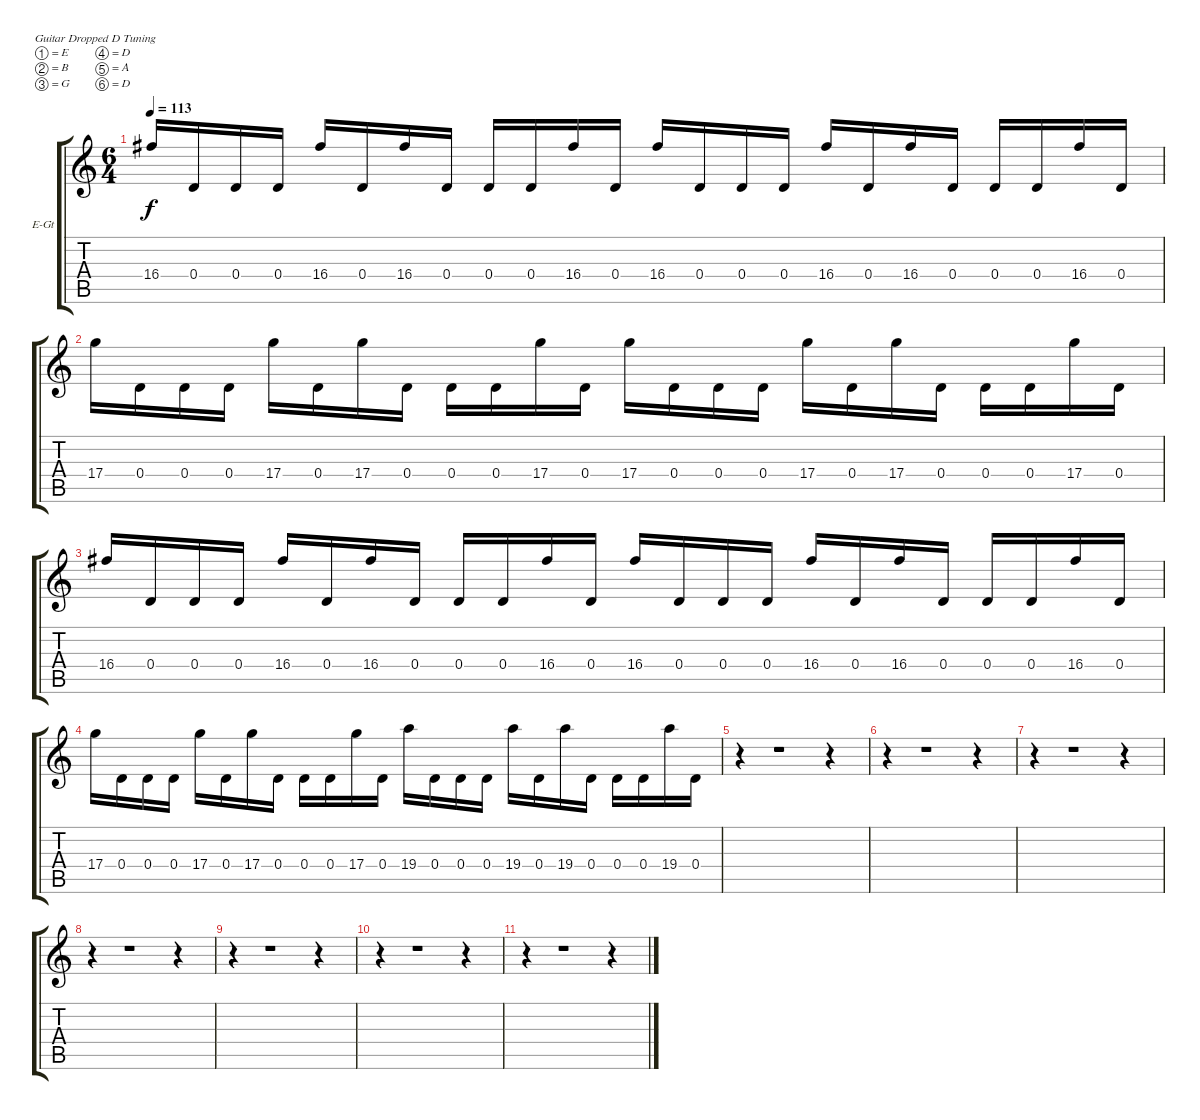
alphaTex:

\bracketExtendMode groupsimilarinstruments
\firstSystemTrackNameOrientation horizontal
\otherSystemsTrackNameOrientation horizontal
\track ("Track 6" "E-Gt") {instrument distortionguitar}
\staff {score tabs}
\tuning (E4 B3 G3 D3 A2 D2)
\ts (6 4)
\tempo 113
\clef g2
\ks c
16.4.16{dy f} 0.4.16 0.4.16 0.4.16 16.4.16 0.4.16 16.4.16 0.4.16 0.4.16 0.4.16 16.4.16 0.4.16 16.4.16 0.4.16 0.4.16 0.4.16 16.4.16 0.4.16 16.4.16 0.4.16 0.4.16 0.4.16 16.4.16 0.4.16 |
17.4.16 0.4.16 0.4.16 0.4.16 17.4.16 0.4.16 17.4.16 0.4.16 0.4.16 0.4.16 17.4.16 0.4.16 17.4.16 0.4.16 0.4.16 0.4.16 17.4.16 0.4.16 17.4.16 0.4.16 0.4.16 0.4.16 17.4.16 0.4.16 |
16.4.16 0.4.16 0.4.16 0.4.16 16.4.16 0.4.16 16.4.16 0.4.16 0.4.16 0.4.16 16.4.16 0.4.16 16.4.16 0.4.16 0.4.16 0.4.16 16.4.16 0.4.16 16.4.16 0.4.16 0.4.16 0.4.16 16.4.16 0.4.16 |
17.4.16 0.4.16 0.4.16 0.4.16 17.4.16 0.4.16 17.4.16 0.4.16 0.4.16 0.4.16 17.4.16 0.4.16 19.4.16 0.4.16 0.4.16 0.4.16 19.4.16 0.4.16 19.4.16 0.4.16 0.4.16 0.4.16 19.4.16 0.4.16 |
r.4 r.1 r.4 |
r.4 r.1 r.4 |
r.4 r.1 r.4 |
r.4 r.1 r.4 |
r.4 r.1 r.4 |
r.4 r.1 r.4 |
r.4 r.1 r.4
